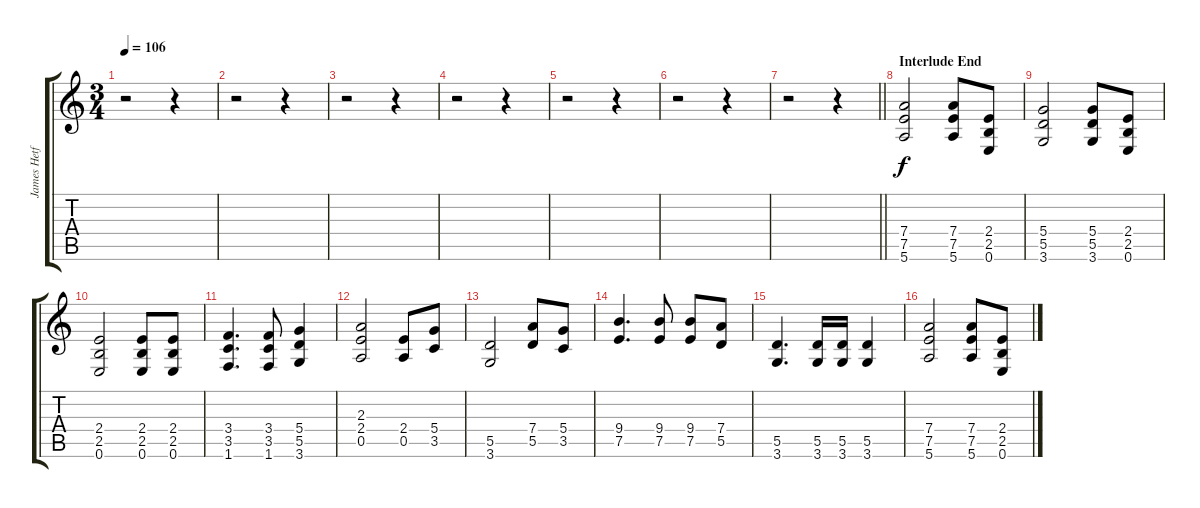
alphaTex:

\track ("James Hetfield" "James Hetf") {instrument distortionguitar}
\staff {score tabs}
\tuning (E4 B3 G3 D3 A2 E2) {hide}
\ts (3 4)
\tempo 106
\clef g2
\ks c
r.2{dy f} r.4 |
r.2 r.4 |
r.2 r.4 |
r.2 r.4 |
r.2 r.4 |
r.2 r.4 |
\barLineRight lightlight
r.2 r.4 |
\section ("" "Interlude End")
(7.4 7.5 5.6).2 (7.4 7.5 5.6).8 (2.4 2.5 0.6).8 |
(5.4 5.5 3.6).2 (5.4 5.5 3.6).8 (2.4 2.5 0.6).8 |
(2.4 2.5 0.6).2 (2.4 2.5 0.6).8 (2.4 2.5 0.6).8 |
(3.4 3.5 1.6).4{d} (3.4 3.5 1.6).8 (5.4 5.5 3.6).4 |
(2.3 2.4 0.5).2 (2.4 0.5).8 (5.4 3.5).8 |
(5.5 3.6).2 (7.4 5.5).8 (5.4 3.5).8 |
(9.4 7.5).4{d} (9.4 7.5).8 (9.4 7.5).8 (7.4 5.5).8 |
(5.5 3.6).4{d} (5.5 3.6).16 (5.5 3.6).16 (5.5 3.6).4 |
(7.4 7.5 5.6).2 (7.4 7.5 5.6).8 (2.4 2.5 0.6).8
